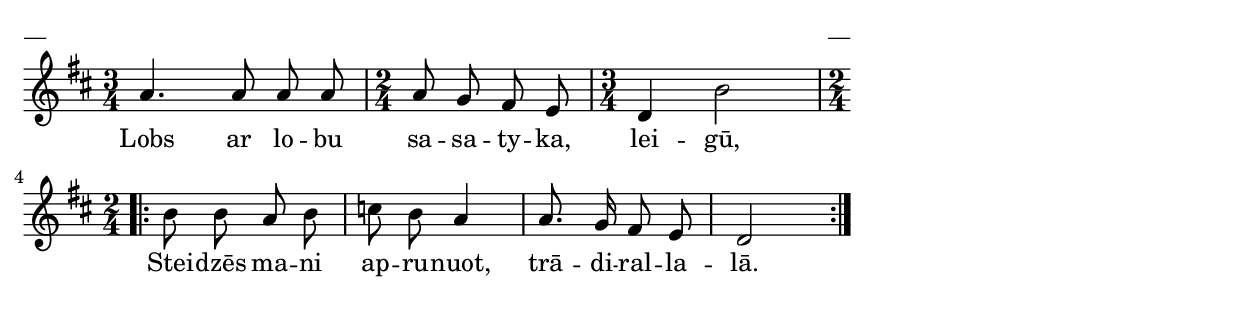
\version "2.13.16"
%\header {
%    title = "Lobs ar lobu sasatyka"
%}
\paper {
line-width = 14\cm
left-margin = 0.4\cm
between-system-padding = 0.1\cm
between-system-space = 0.1\cm
}
\layout {
indent = #0
ragged-last = ##f
}

voiceA = \relative c'' {
\clef "treble"
\key d \major
\time 3/4
a4. a8 a a | \time 2/4 a8 g fis e | \time 3/4 d4 b'2
\time 2/4
\repeat volta 2 {
b8 b a b | c8 b a4 | a8. g16 fis8 e | d2
}
} 



lyricA = \lyricmode {
Lobs ar lo -- bu sa -- sa -- ty -- ka, lei -- gū,
Stei -- dzēs ma -- ni ap -- ru -- nuot, trā -- di -- ral -- la -- lā.
}


fullScore = <<
\new Staff {
<<
\new Voice = "voiceA" { \oneVoice \autoBeamOff \voiceA }
\lyricsto "voiceA" \new Lyrics \lyricA
>>
}
>>

\score {
\fullScore
\header { piece = "__" opus = "__" }
}
\markup { \with-color #(x11-color 'white) \sans \smaller "__" }
\score {
\unfoldRepeats
\fullScore
\midi {
\context { \Staff \remove "Staff_performer" }
\context { \Voice \consists "Staff_performer" }
}
}


